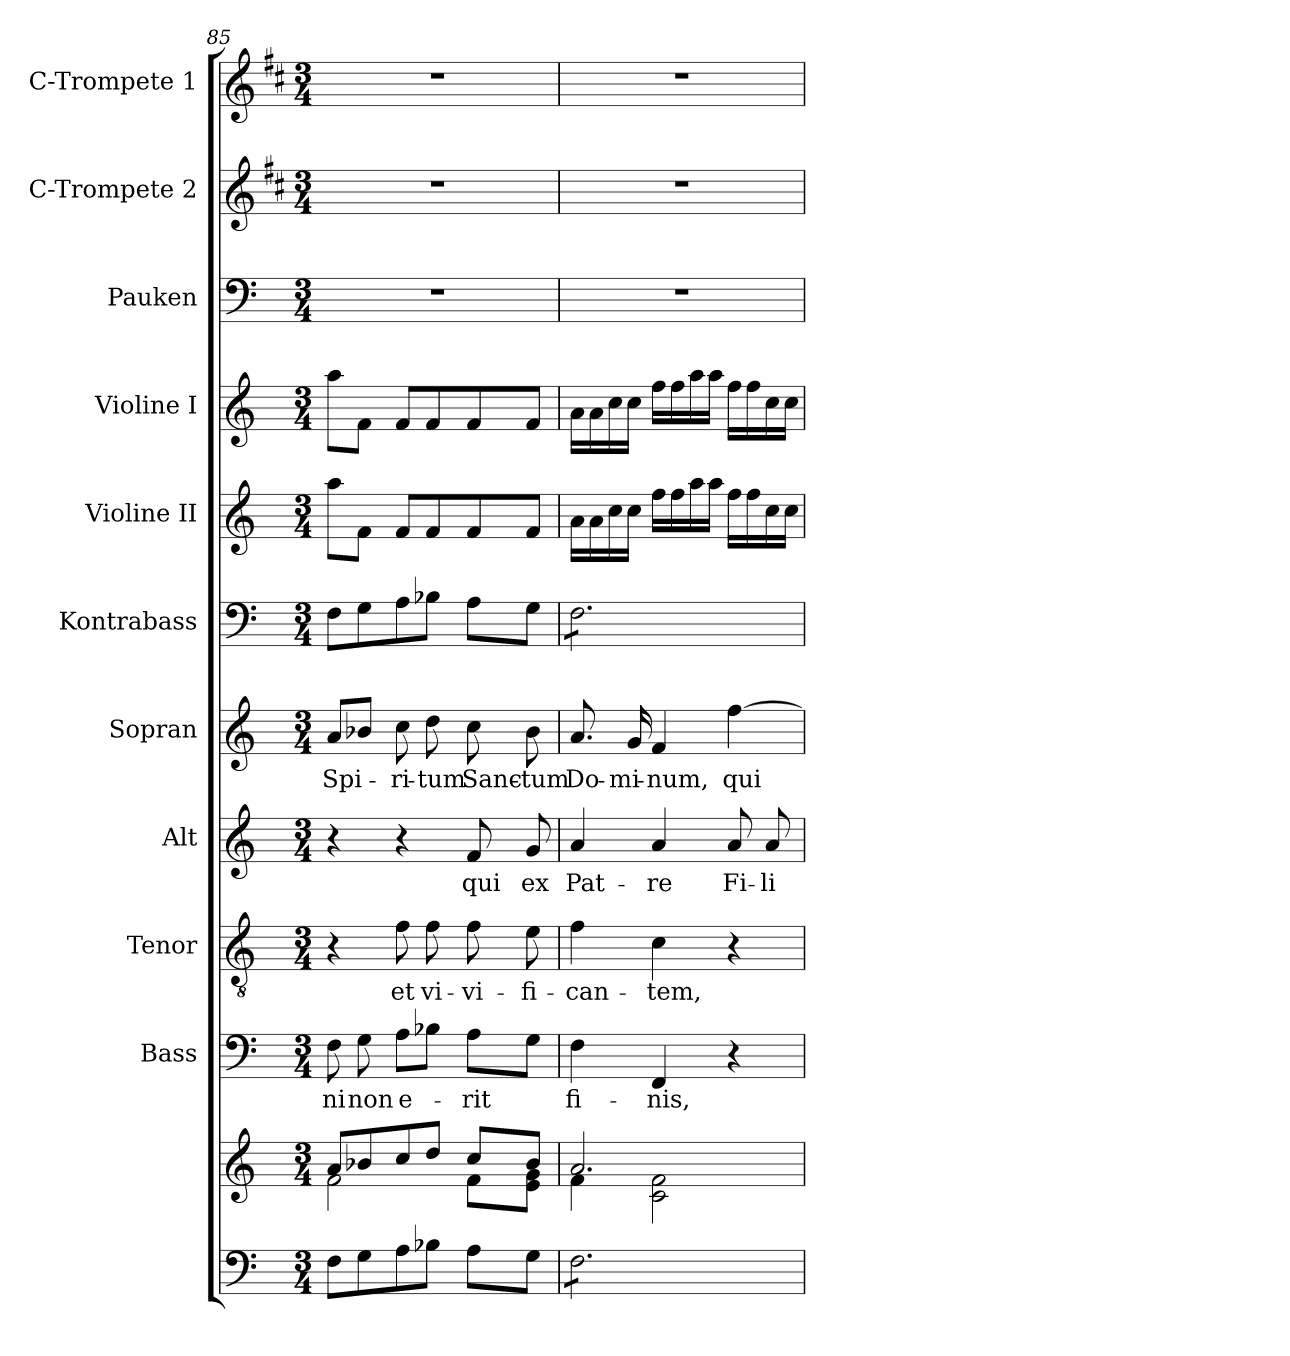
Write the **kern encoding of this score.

**kern	**kern	**kern	**text	**kern	**text	**kern	**text	**kern	**text	**kern	**kern	**kern	**kern	**kern	**kern
*part11	*part11	*part10	*part10	*part9	*part9	*part8	*part8	*part7	*part7	*part6	*part5	*part4	*part3	*part2	*part1
*staff12	*staff11	*staff10	*staff10	*staff9	*staff9	*staff8	*staff8	*staff7	*staff7	*staff6	*staff5	*staff4	*staff3	*staff2	*staff1
*	*	*I"Bass	*	*I"Tenor	*	*I"Alt	*	*I"Sopran	*	*I"Kontrabass	*I"Violine II	*I"Violine I	*I"Pauken	*I"C-Trompete 2	*I"C-Trompete 1
*	*	*I'B.	*	*I'T.	*	*I'A.	*	*I'S.	*	*I'Kb.	*I'Vl. II	*I'Vl. I	*I'Pk.	*I'C Trp. 2	*I'C Trp. 1
*clefF4	*clefG2	*clefF4	*	*clefGv2	*	*clefG2	*	*clefG2	*	*clefF4	*clefG2	*clefG2	*clefF4	*clefG2	*clefG2
*	*	*	*	*	*	*	*	*	*	*ITrd7c12	*	*	*	*ITrd1c2	*ITrd1c2
*k[]	*k[]	*k[]	*	*k[]	*	*k[]	*	*k[]	*	*k[]	*k[]	*k[]	*k[]	*k[]	*k[]
*C:	*C:	*C:	*	*C:	*	*C:	*	*C:	*	*C:	*C:	*C:	*C:	*C:	*C:
*M3/4	*M3/4	*M3/4	*	*M3/4	*	*M3/4	*	*M3/4	*	*M3/4	*M3/4	*M3/4	*M3/4	*M3/4	*M3/4
=85	=85	=85	=85	=85	=85	=85	=85	=85	=85	=85	=85	=85	=85	=85	=85
*	*^	*	*	*	*	*	*	*	*	*	*	*	*	*	*
!	!	!	!	!LO:LY:b	!	!	!	!	!	!LO:LY:b	!	!	!	!	!	!
8F\L	8a/L	2f\	8F\	-ni	4r	.	4r	.	8a/L	Spi-	8FF\L	8aa\L	8aa\L	2.r	2.r	2.r
!	!	!	!	!LO:LY:b	!	!	!	!	!	!	!	!	!	!	!	!
8G\	8b-X/	.	8G\	non	.	.	.	.	8b-X/J	.	8GG\	8f\J	8f\J	.	.	.
!	!	!	!	!LO:LY:b	!	!LO:LY:b	!	!	!	!LO:LY:b	!	!	!	!	!	!
8A\	8cc/	.	8A\L	e-	8f\	et	4r	.	8cc\	-ri-	8AA\	8f/L	8f/L	.	.	.
!	!	!	!	!	!	!LO:LY:b	!	!	!	!LO:LY:b	!	!	!	!	!	!
8B-X\J	8dd/J	.	8B-X\J	.	8f\	vi-	.	.	8dd\	-tum	8BB-X\J	8f/	8f/	.	.	.
!	!	!	!	!LO:LY:b	!	!LO:LY:b	!	!LO:LY:b	!	!LO:LY:b	!	!	!	!	!	!
8A\L	8cc/L	8f\L	8A\L	-rit	8f\	-vi-	8f/	qui	8cc\	Sanc-	8AA\L	8f/	8f/	.	.	.
!	!	!	!	!	!	!LO:LY:b	!	!LO:LY:b	!	!LO:LY:b	!	!	!	!	!	!
8G\J	8b-/J	8e\ 8g\J	8G\J	.	8e\	-fi-	8g/	ex	8b-\	-tum	8GG\J	8f/J	8f/J	.	.	.
!!LO:PB:g=z
=86	=86	=86	=86	=86	=86	=86	=86	=86	=86	=86	=86	=86	=86	=86	=86	=86
!	!	!	!	!LO:LY:b	!	!LO:LY:b	!	!LO:LY:b	!	!LO:LY:b	!	!	!	!	!	!
*tremolo	*	*	*	*	*	*	*	*	*	*	*	*	*	*	*	*
*	*	*	*	*	*	*	*	*	*	*	*tremolo	*	*	*	*	*
8F\L	2.a/	4f\	4F\	fi-	4f\	-can-	4a/	Pat-	8.a/	Do-	8FF\L	16a\LL	16a\LL	2.r	2.r	2.r
.	.	.	.	.	.	.	.	.	.	.	.	16a\	16a\	.	.	.
8F\	.	.	.	.	.	.	.	.	.	.	8FF\	16cc\	16cc\	.	.	.
!	!	!	!	!	!	!	!	!	!	!LO:LY:b	!	!	!	!	!	!
.	.	.	.	.	.	.	.	.	16g/	-mi-	.	16cc\JJ	16cc\JJ	.	.	.
!	!	!	!	!LO:LY:b	!	!LO:LY:b	!	!LO:LY:b	!	!LO:LY:b	!	!	!	!	!	!
8F\	.	2c\ 2f\	4FF/	-nis,	4c\	-tem,	4a/	-re	4f/	-num,	8FF\	16ff\LL	16ff\LL	.	.	.
.	.	.	.	.	.	.	.	.	.	.	.	16ff\	16ff\	.	.	.
8F\	.	.	.	.	.	.	.	.	.	.	8FF\	16aa\	16aa\	.	.	.
.	.	.	.	.	.	.	.	.	.	.	.	16aa\JJ	16aa\JJ	.	.	.
!	!	!	!	!	!	!	!	!LO:LY:b	!	!LO:LY:b	!	!	!	!	!	!
8F\	.	.	4r	.	4r	.	8a/	Fi-	[4ff\	qui	8FF\	16ff\LL	16ff\LL	.	.	.
.	.	.	.	.	.	.	.	.	.	.	.	16ff\	16ff\	.	.	.
!	!	!	!	!	!	!	!	!LO:LY:b	!	!	!	!	!	!	!	!
8F\J	.	.	.	.	.	.	8a/	-li-	.	.	8FF\J	16cc\	16cc\	.	.	.
*	*	*	*	*	*	*	*	*	*	*	*Xtremolo	*	*	*	*	*
*Xtremolo	*	*	*	*	*	*	*	*	*	*	*	*	*	*	*	*
.	.	.	.	.	.	.	.	.	.	.	.	16cc\JJ	16cc\JJ	.	.	.
*	*v	*v	*	*	*	*	*	*	*	*	*	*	*	*	*	*
=	=	=	=	=	=	=	=	=	=	=	=	=	=	=	=
*-	*-	*-	*-	*-	*-	*-	*-	*-	*-	*-	*-	*-	*-	*-	*-
